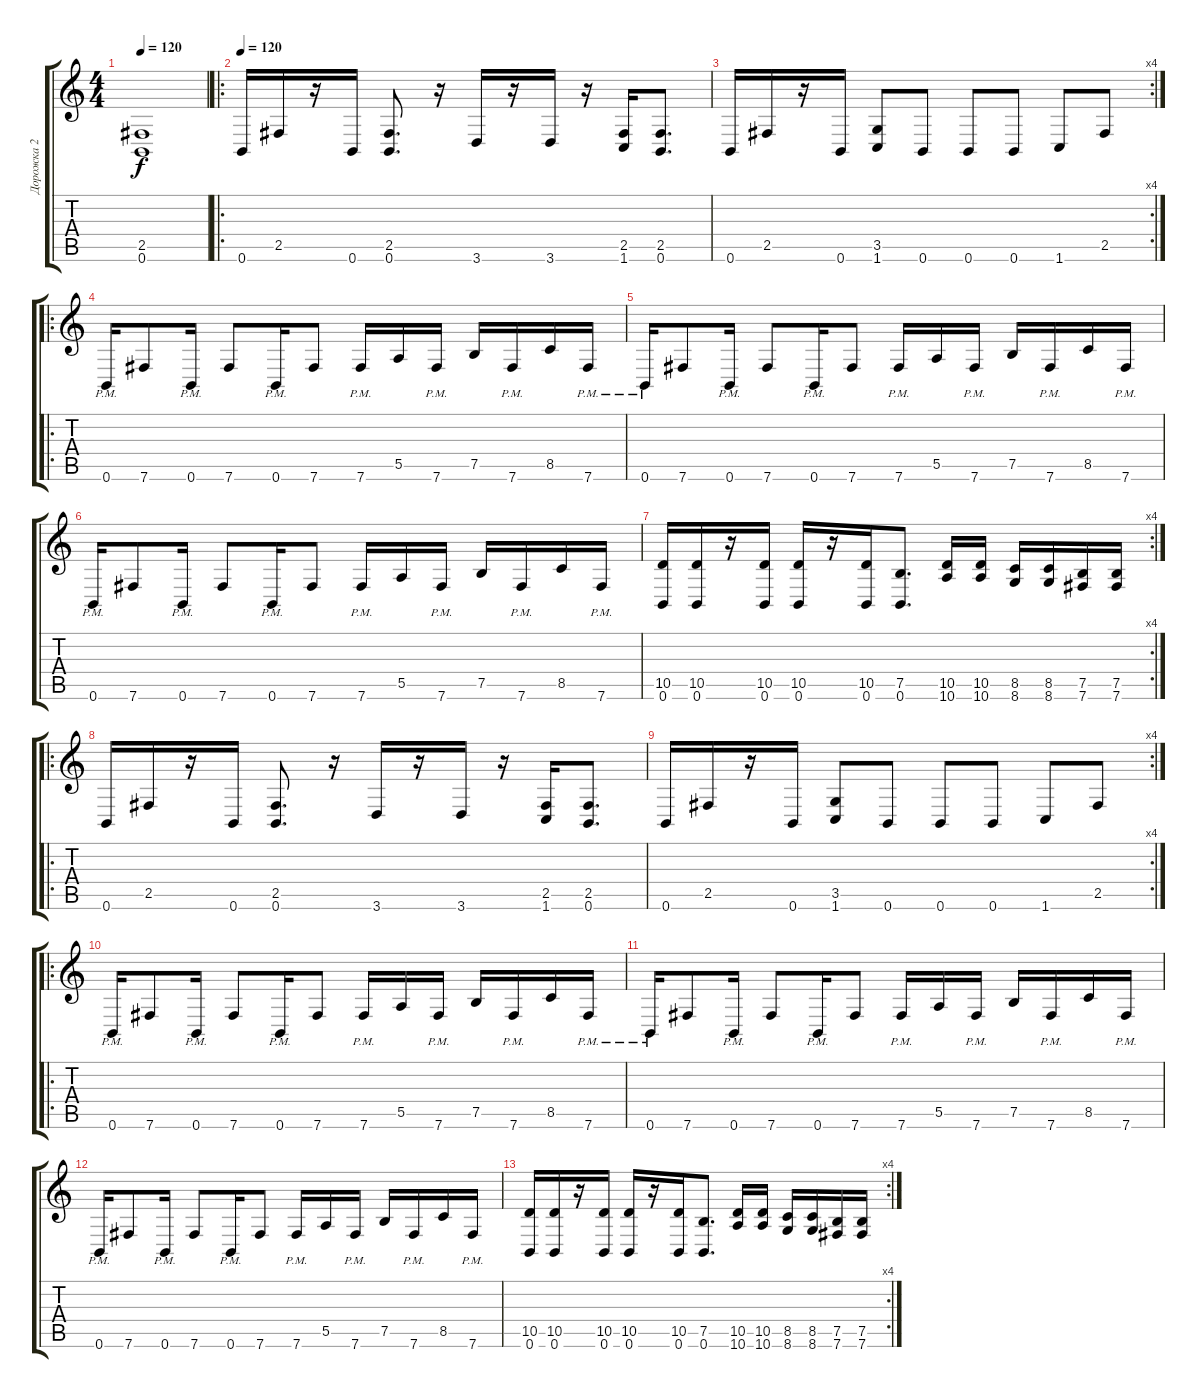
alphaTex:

\track ("Дорожка 2" "Дорожка 2") {instrument distortionguitar}
\staff {score tabs}
\tuning (B3 Gb3 D3 A2 E2 B1) {hide}
\ts (4 4)
\tempo 120
\clef g2
\ks c
(2.5 0.6).1{dy f} |
\ro
\tempo 120
0.6.16 2.5.16 r.16 0.6.16 (2.5 0.6).8{d} r.16 3.6.16 r.16 3.6.16 r.16 (2.5 1.6).16 (2.5 0.6).8{d} |
\rc 4
0.6.16 2.5.16 r.16 0.6.16 (3.5 1.6).8 0.6.8 0.6.8 0.6.8 1.6.8 2.5.8 |
\ro
0.6{pm}.16 7.6.8 0.6{pm}.16 7.6.8 0.6{pm}.16 7.6.8 7.6{pm}.16 5.5.16 7.6{pm}.16 7.5.16 7.6{pm}.16 8.5.16 7.6{pm}.16 |
0.6{pm}.16 7.6.8 0.6{pm}.16 7.6.8 0.6{pm}.16 7.6.8 7.6{pm}.16 5.5.16 7.6{pm}.16 7.5.16 7.6{pm}.16 8.5.16 7.6{pm}.16 |
0.6{pm}.16 7.6.8 0.6{pm}.16 7.6.8 0.6{pm}.16 7.6.8 7.6{pm}.16 5.5.16 7.6{pm}.16 7.5.16 7.6{pm}.16 8.5.16 7.6{pm}.16 |
\rc 4
(10.5 0.6).16 (10.5 0.6).16 r.16 (10.5 0.6).16 (10.5 0.6).16 r.16 (10.5 0.6).16 (7.5 0.6).8{d} (10.5 10.6).16 (10.5 10.6).16 (8.5 8.6).16 (8.5 8.6).16 (7.5 7.6).16 (7.5 7.6).16 |
\ro
0.6.16 2.5.16 r.16 0.6.16 (2.5 0.6).8{d} r.16 3.6.16 r.16 3.6.16 r.16 (2.5 1.6).16 (2.5 0.6).8{d} |
\rc 4
0.6.16 2.5.16 r.16 0.6.16 (3.5 1.6).8 0.6.8 0.6.8 0.6.8 1.6.8 2.5.8 |
\ro
0.6{pm}.16 7.6.8 0.6{pm}.16 7.6.8 0.6{pm}.16 7.6.8 7.6{pm}.16 5.5.16 7.6{pm}.16 7.5.16 7.6{pm}.16 8.5.16 7.6{pm}.16 |
0.6{pm}.16 7.6.8 0.6{pm}.16 7.6.8 0.6{pm}.16 7.6.8 7.6{pm}.16 5.5.16 7.6{pm}.16 7.5.16 7.6{pm}.16 8.5.16 7.6{pm}.16 |
0.6{pm}.16 7.6.8 0.6{pm}.16 7.6.8 0.6{pm}.16 7.6.8 7.6{pm}.16 5.5.16 7.6{pm}.16 7.5.16 7.6{pm}.16 8.5.16 7.6{pm}.16 |
\rc 4
(10.5 0.6).16 (10.5 0.6).16 r.16 (10.5 0.6).16 (10.5 0.6).16 r.16 (10.5 0.6).16 (7.5 0.6).8{d} (10.5 10.6).16 (10.5 10.6).16 (8.5 8.6).16 (8.5 8.6).16 (7.5 7.6).16 (7.5 7.6).16
